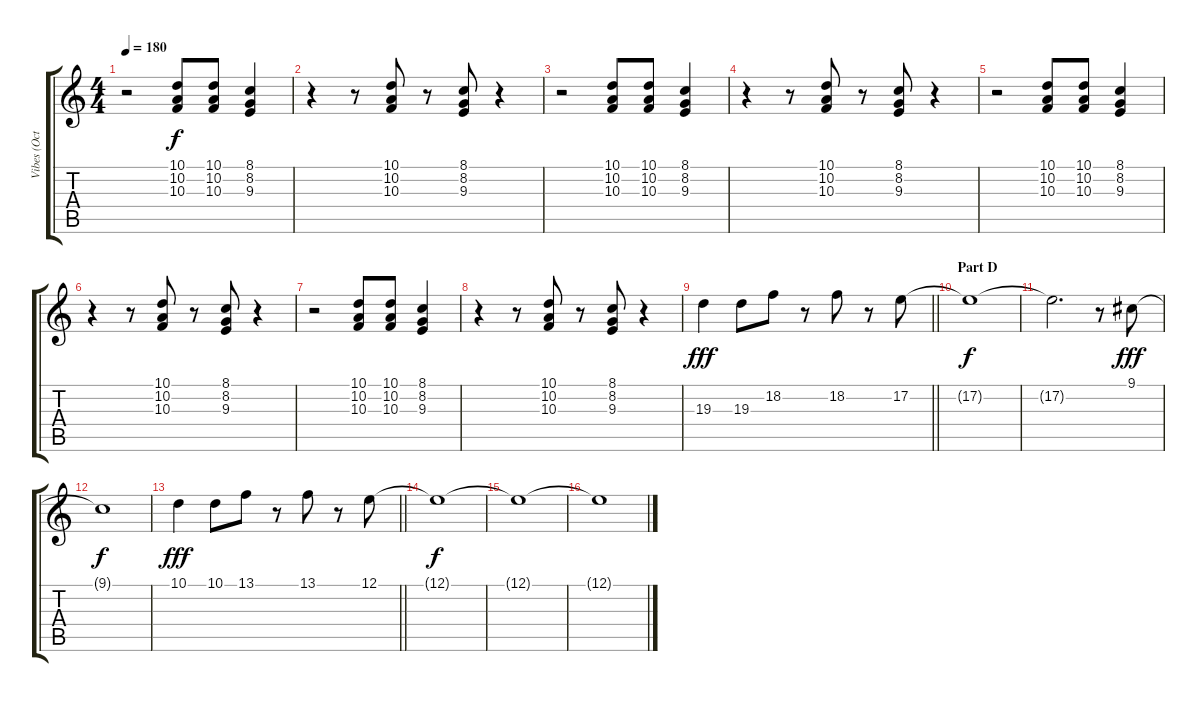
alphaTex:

\track ("Vibes (Octave)" "Vibes (Oct") {instrument vibraphone}
\staff {score tabs}
\tuning (E4 B3 G3 D3 A2 E2) {hide}
\ts (4 4)
\tempo 180
\clef g2
\ks c
r.2{dy f} (10.1 10.2 10.3).8 (10.1 10.2 10.3).8 (8.1 8.2 9.3).4 |
r.4 r.8 (10.1 10.2 10.3).8 r.8 (8.1 8.2 9.3).8 r.4 |
r.2 (10.1 10.2 10.3).8 (10.1 10.2 10.3).8 (8.1 8.2 9.3).4 |
r.4 r.8 (10.1 10.2 10.3).8 r.8 (8.1 8.2 9.3).8 r.4 |
r.2 (10.1 10.2 10.3).8 (10.1 10.2 10.3).8 (8.1 8.2 9.3).4 |
r.4 r.8 (10.1 10.2 10.3).8 r.8 (8.1 8.2 9.3).8 r.4 |
r.2 (10.1 10.2 10.3).8 (10.1 10.2 10.3).8 (8.1 8.2 9.3).4 |
r.4 r.8 (10.1 10.2 10.3).8 r.8 (8.1 8.2 9.3).8 r.4 |
\barLineRight lightlight
19.3.4{dy fff} 19.3.8 18.2.8 r.8 18.2.8 r.8 17.2.8 |
\section ("" "Part D")
17.2{t}.1{dy f} |
17.2{t}.2{d} r.8 9.1.8{dy fff} |
9.1{t}.1{dy f} |
\barLineRight lightlight
10.1.4{dy fff} 10.1.8 13.1.8 r.8 13.1.8 r.8 12.1.8 |
12.1{t}.1{dy f} |
12.1{t}.1 |
12.1{t}.1
